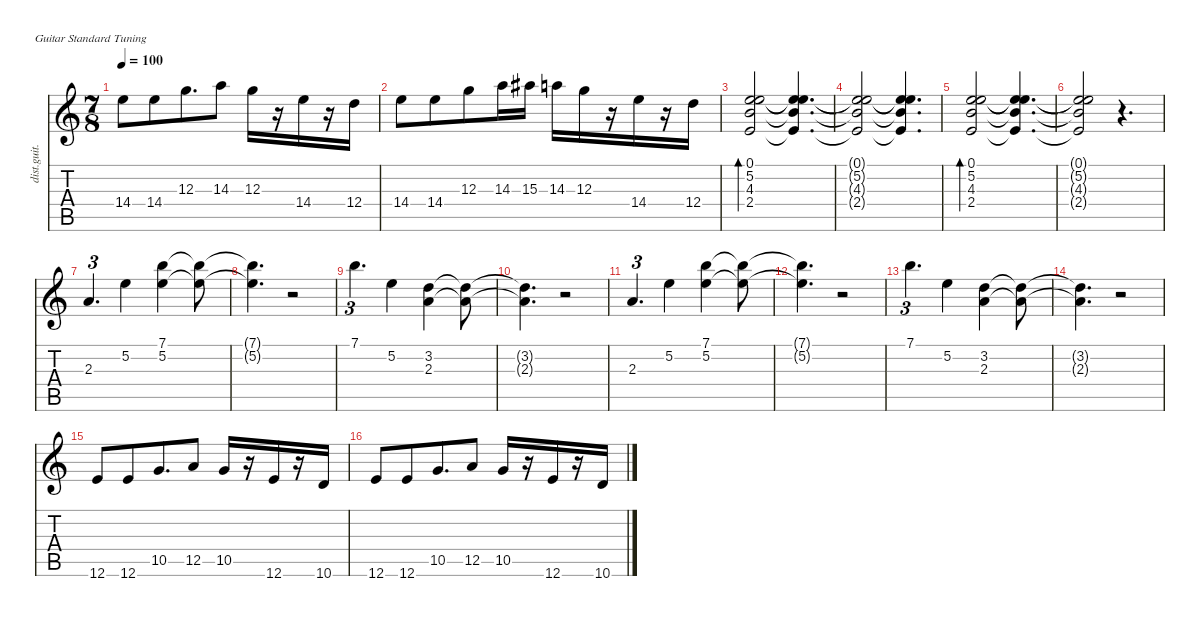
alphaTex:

\defaultSystemsLayout 4
\hideDynamics
\bracketExtendMode nobrackets
\otherSystemsTrackNameOrientation horizontal
\track ("Distortion Guitar" "dist.guit.") {instrument distortionguitar}
\staff {score tabs}
\tuning (E4 B3 G3 D3 A2 E2)
\ts (7 8)
\tempo 100
\clef g2
\ks c
14.4.8{dy mf beam Down} 14.4.8{beam Down} 12.3.8{d beam Down} 14.3.8{beam Down} 12.3.16{beam Down} r.16{beam Down} 14.4.16{beam Down} r.16{beam Down} 12.4.16{beam Down} |
14.4.8{beam Down} 14.4.8{beam Down} 12.3.8{beam Down} 14.3.16{beam Down} 15.3{acc #}.16{beam Down} 14.3.16{beam Down} 12.3.16{beam Down} r.16{beam Down} 14.4.16{beam Down} r.16{beam Down} 12.4.16{beam Down} |
(2.4 4.3 5.2 0.1).2{bd 480 beam Up} (4.3{t} 0.1{t} 5.2{t} 2.4{t}).4{d beam Up} |
(0.1{t} 5.2{t} 4.3{t} 2.4{t}).2{beam Up} (0.1{t} 5.2{t} 4.3{t} 2.4{t}).4{d beam Up} |
(2.4 4.3 5.2 0.1).2{bd 480 beam Up} (4.3{t} 0.1{t} 5.2{t} 2.4{t}).4{d beam Up} |
(2.4{t} 4.3{t} 5.2{t} 0.1{t}).2{beam Up} r.4{d beam Up} |
2.3.4{d tu (3 2) beam Up} 5.2.4{beam Down} (7.1 5.2).4{beam Down} (7.1{t} 5.2{t}).8{beam Down} |
(7.1{t} 5.2{t}).4{d beam Down} r.2{beam Down} |
7.1.4{d tu (3 2) beam Down} 5.2.4{beam Down} (3.2 2.3).4{beam Down} (3.2{t} 2.3{t}).8{beam Down} |
(3.2{t} 2.3{t}).4{d beam Down} r.2{beam Down} |
2.3.4{d tu (3 2) beam Up} 5.2.4{beam Down} (7.1 5.2).4{beam Down} (7.1{t} 5.2{t}).8{beam Down} |
(7.1{t} 5.2{t}).4{d beam Down} r.2{beam Down} |
7.1.4{d tu (3 2) beam Down} 5.2.4{beam Down} (2.3 3.2).4{beam Down} (3.2{t} 2.3{t}).8{beam Down} |
(3.2{t} 2.3{t}).4{d beam Down} r.2{beam Down} |
12.6.8{beam Up} 12.6.8{beam Up} 10.5.8{d beam Up} 12.5.8{beam Up} 10.5.16{beam Up} r.16{beam Up} 12.6.16{beam Up} r.16{beam Up} 10.6.16{beam Up} |
12.6.8{beam Up} 12.6.8{beam Up} 10.5.8{d beam Up} 12.5.8{beam Up} 10.5.16{beam Up} r.16{beam Up} 12.6.16{beam Up} r.16{beam Up} 10.6.16{beam Up}
